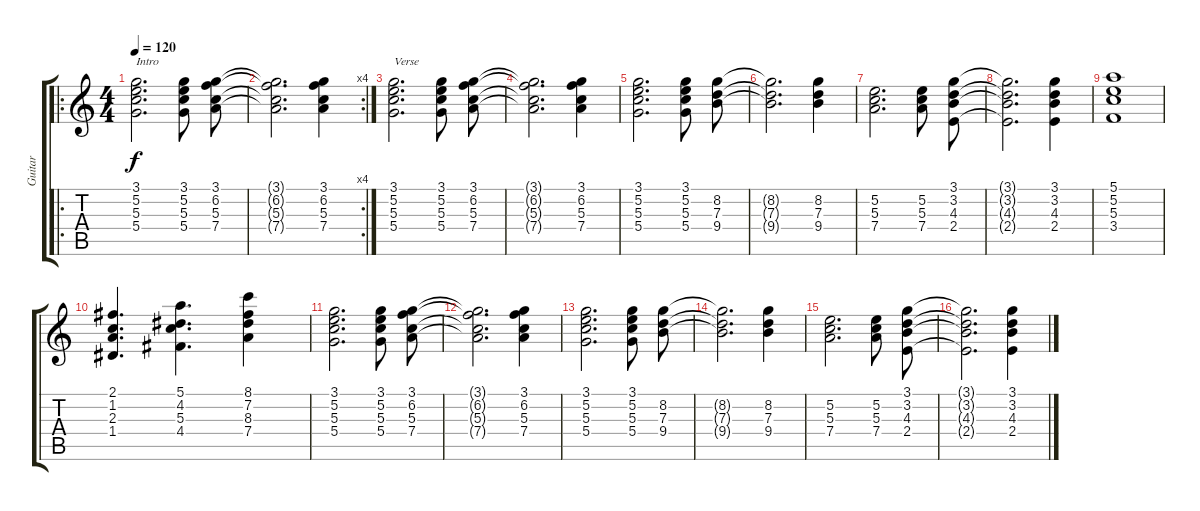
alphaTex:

\track ("Guitar" "Guitar") {instrument electricguitarjazz}
\staff {score tabs}
\tuning (E4 B3 G3 D3 A2 E2) {hide}
\ro
\ts (4 4)
\tempo 120
\clef g2
\ks c
(3.1 5.2 5.3 5.4).2{d txt "Intro" dy f instrument electricguitarjazz} (3.1 5.2 5.3 5.4).8{beam split} (3.1 6.2 5.3 7.4).8 |
\rc 4
(3.1{t} 6.2{t} 5.3{t} 7.4{t}).2{d} (3.1 6.2 5.3 7.4).4 |
(3.1 5.2 5.3 5.4).2{d txt "Verse"} (3.1 5.2 5.3 5.4).8{beam split} (3.1 6.2 5.3 7.4).8 |
(3.1{t} 6.2{t} 5.3{t} 7.4{t}).2{d} (3.1 6.2 5.3 7.4).4 |
(3.1 5.2 5.3 5.4).2{d} (3.1 5.2 5.3 5.4).8{beam split} (8.2 7.3 9.4).8 |
(8.2{t} 7.3{t} 9.4{t}).2{d} (8.2 7.3 9.4).4 |
(5.2 5.3 7.4).2{d} (5.2 5.3 7.4).8{beam split} (3.1 3.2 4.3 2.4).8 |
(3.1{t} 3.2{t} 4.3{t} 2.4{t}).2{d} (3.1 3.2 4.3 2.4).4 |
(5.1 5.2 5.3 3.4).1 |
(2.1 1.2 2.3 1.4).4{d} (5.1 4.2 5.3 4.4).4{d} (8.1 7.2 8.3 7.4).4 |
(3.1 5.2 5.3 5.4).2{d} (3.1 5.2 5.3 5.4).8{beam split} (3.1 6.2 5.3 7.4).8 |
(3.1{t} 6.2{t} 5.3{t} 7.4{t}).2{d} (3.1 6.2 5.3 7.4).4 |
(3.1 5.2 5.3 5.4).2{d} (3.1 5.2 5.3 5.4).8{beam split} (8.2 7.3 9.4).8 |
(8.2{t} 7.3{t} 9.4{t}).2{d} (8.2 7.3 9.4).4 |
(5.2 5.3 7.4).2{d} (5.2 5.3 7.4).8{beam split} (3.1 3.2 4.3 2.4).8 |
(3.1{t} 3.2{t} 4.3{t} 2.4{t}).2{d} (3.1 3.2 4.3 2.4).4
